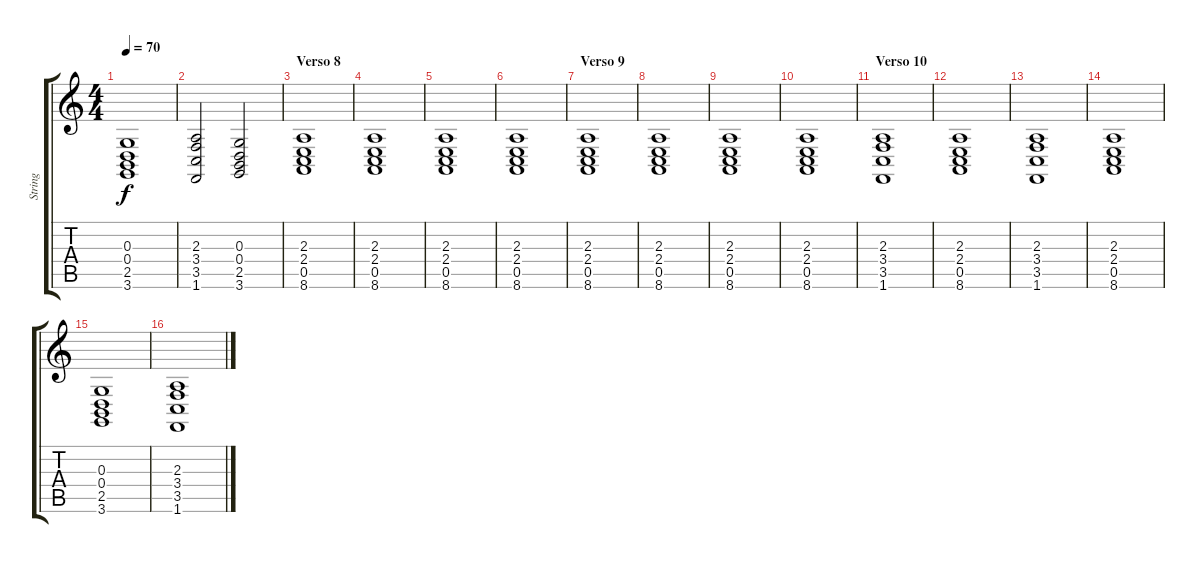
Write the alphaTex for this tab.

\track ("String" "String") {instrument stringensemble1}
\staff {score tabs}
\tuning (E4 B3 G3 D3 A2 E2) {hide}
\ts (4 4)
\tempo 70
\clef g2
\ks c
(0.3 0.4 2.5 3.6).1{dy f} |
(2.3 3.4 3.5 1.6).2 (0.3 0.4 2.5 3.6).2 |
\section ("" "Verso 8")
(2.3 2.4 0.5 8.6).1 |
(2.3 2.4 0.5 8.6).1 |
(2.3 2.4 0.5 8.6).1 |
(2.3 2.4 0.5 8.6).1 |
\section ("" "Verso 9")
(2.3 2.4 0.5 8.6).1 |
(2.3 2.4 0.5 8.6).1 |
(2.3 2.4 0.5 8.6).1 |
(2.3 2.4 0.5 8.6).1 |
\section ("" "Verso 10")
(2.3 3.4 3.5 1.6).1 |
(2.3 2.4 0.5 8.6).1 |
(2.3 3.4 3.5 1.6).1 |
(2.3 2.4 0.5 8.6).1 |
(0.3 0.4 2.5 3.6).1 |
(2.3 3.4 3.5 1.6).1
